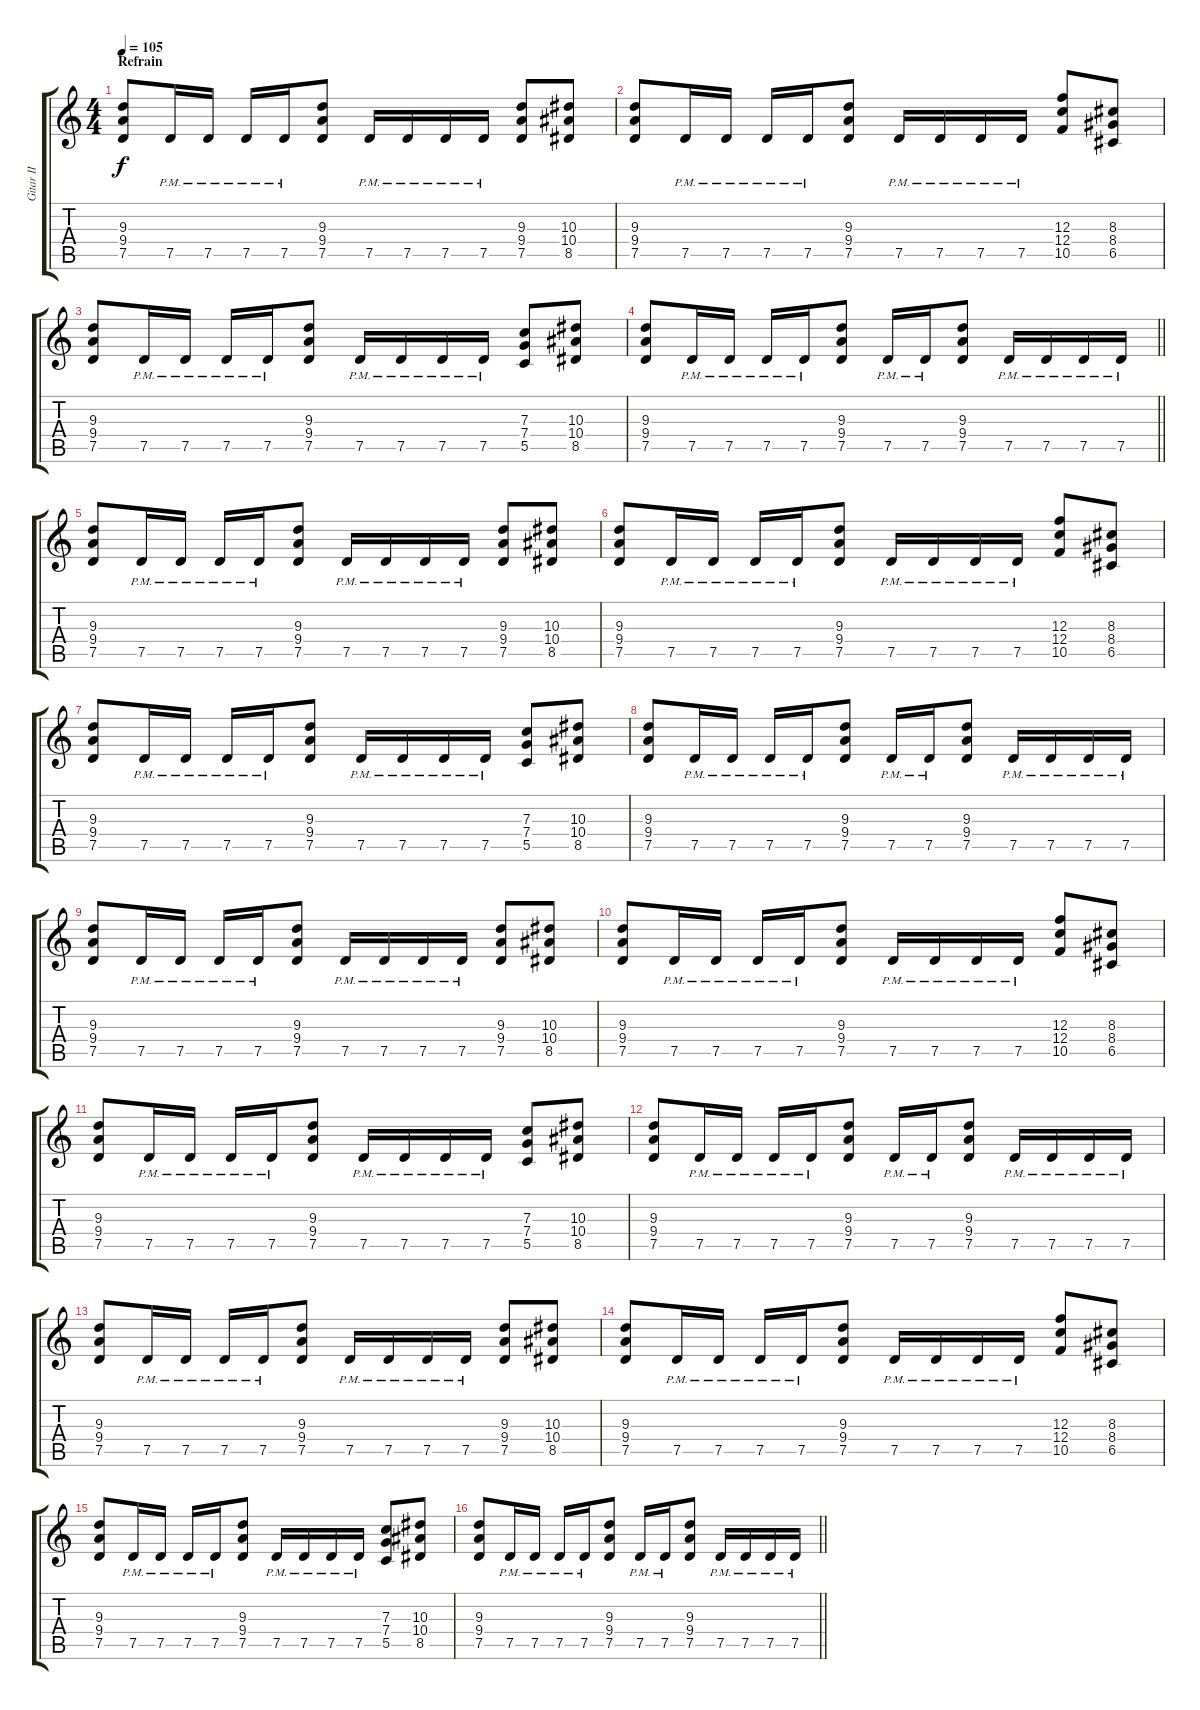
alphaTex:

\track ("Gitar II" "Gitar II") {instrument distortionguitar}
\staff {score tabs}
\tuning (D4 A3 F3 C3 G2 C2) {hide}
\ts (4 4)
\section ("" "Refrain")
\tempo 105
\clef g2
\ks c
(9.3 9.4 7.5).8{dy f} 7.5{pm}.16 7.5{pm}.16 7.5{pm}.16 7.5{pm}.16 (9.3 9.4 7.5).8 7.5{pm}.16 7.5{pm}.16 7.5{pm}.16 7.5{pm}.16 (9.3 9.4 7.5).8 (10.3 10.4 8.5).8 |
(9.3 9.4 7.5).8 7.5{pm}.16 7.5{pm}.16 7.5{pm}.16 7.5{pm}.16 (9.3 9.4 7.5).8 7.5{pm}.16 7.5{pm}.16 7.5{pm}.16 7.5{pm}.16 (12.3 12.4 10.5).8 (8.3 8.4 6.5).8 |
(9.3 9.4 7.5).8 7.5{pm}.16 7.5{pm}.16 7.5{pm}.16 7.5{pm}.16 (9.3 9.4 7.5).8 7.5{pm}.16 7.5{pm}.16 7.5{pm}.16 7.5{pm}.16 (7.3 7.4 5.5).8 (10.3 10.4 8.5).8 |
\barLineRight lightlight
(9.3 9.4 7.5).8 7.5{pm}.16 7.5{pm}.16 7.5{pm}.16 7.5{pm}.16 (9.3 9.4 7.5).8 7.5{pm}.16 7.5{pm}.16 (9.3 9.4 7.5).8 7.5{pm}.16 7.5{pm}.16 7.5{pm}.16 7.5{pm}.16 |
(9.3 9.4 7.5).8 7.5{pm}.16 7.5{pm}.16 7.5{pm}.16 7.5{pm}.16 (9.3 9.4 7.5).8 7.5{pm}.16 7.5{pm}.16 7.5{pm}.16 7.5{pm}.16 (9.3 9.4 7.5).8 (10.3 10.4 8.5).8 |
(9.3 9.4 7.5).8 7.5{pm}.16 7.5{pm}.16 7.5{pm}.16 7.5{pm}.16 (9.3 9.4 7.5).8 7.5{pm}.16 7.5{pm}.16 7.5{pm}.16 7.5{pm}.16 (12.3 12.4 10.5).8 (8.3 8.4 6.5).8 |
(9.3 9.4 7.5).8 7.5{pm}.16 7.5{pm}.16 7.5{pm}.16 7.5{pm}.16 (9.3 9.4 7.5).8 7.5{pm}.16 7.5{pm}.16 7.5{pm}.16 7.5{pm}.16 (7.3 7.4 5.5).8 (10.3 10.4 8.5).8 |
(9.3 9.4 7.5).8 7.5{pm}.16 7.5{pm}.16 7.5{pm}.16 7.5{pm}.16 (9.3 9.4 7.5).8 7.5{pm}.16 7.5{pm}.16 (9.3 9.4 7.5).8 7.5{pm}.16 7.5{pm}.16 7.5{pm}.16 7.5{pm}.16 |
(9.3 9.4 7.5).8 7.5{pm}.16 7.5{pm}.16 7.5{pm}.16 7.5{pm}.16 (9.3 9.4 7.5).8 7.5{pm}.16 7.5{pm}.16 7.5{pm}.16 7.5{pm}.16 (9.3 9.4 7.5).8 (10.3 10.4 8.5).8 |
(9.3 9.4 7.5).8 7.5{pm}.16 7.5{pm}.16 7.5{pm}.16 7.5{pm}.16 (9.3 9.4 7.5).8 7.5{pm}.16 7.5{pm}.16 7.5{pm}.16 7.5{pm}.16 (12.3 12.4 10.5).8 (8.3 8.4 6.5).8 |
(9.3 9.4 7.5).8 7.5{pm}.16 7.5{pm}.16 7.5{pm}.16 7.5{pm}.16 (9.3 9.4 7.5).8 7.5{pm}.16 7.5{pm}.16 7.5{pm}.16 7.5{pm}.16 (7.3 7.4 5.5).8 (10.3 10.4 8.5).8 |
(9.3 9.4 7.5).8 7.5{pm}.16 7.5{pm}.16 7.5{pm}.16 7.5{pm}.16 (9.3 9.4 7.5).8 7.5{pm}.16 7.5{pm}.16 (9.3 9.4 7.5).8 7.5{pm}.16 7.5{pm}.16 7.5{pm}.16 7.5{pm}.16 |
(9.3 9.4 7.5).8 7.5{pm}.16 7.5{pm}.16 7.5{pm}.16 7.5{pm}.16 (9.3 9.4 7.5).8 7.5{pm}.16 7.5{pm}.16 7.5{pm}.16 7.5{pm}.16 (9.3 9.4 7.5).8 (10.3 10.4 8.5).8 |
(9.3 9.4 7.5).8 7.5{pm}.16 7.5{pm}.16 7.5{pm}.16 7.5{pm}.16 (9.3 9.4 7.5).8 7.5{pm}.16 7.5{pm}.16 7.5{pm}.16 7.5{pm}.16 (12.3 12.4 10.5).8 (8.3 8.4 6.5).8 |
(9.3 9.4 7.5).8 7.5{pm}.16 7.5{pm}.16 7.5{pm}.16 7.5{pm}.16 (9.3 9.4 7.5).8 7.5{pm}.16 7.5{pm}.16 7.5{pm}.16 7.5{pm}.16 (7.3 7.4 5.5).8 (10.3 10.4 8.5).8 |
\barLineRight lightlight
(9.3 9.4 7.5).8 7.5{pm}.16 7.5{pm}.16 7.5{pm}.16 7.5{pm}.16 (9.3 9.4 7.5).8 7.5{pm}.16 7.5{pm}.16 (9.3 9.4 7.5).8 7.5{pm}.16 7.5{pm}.16 7.5{pm}.16 7.5{pm}.16
